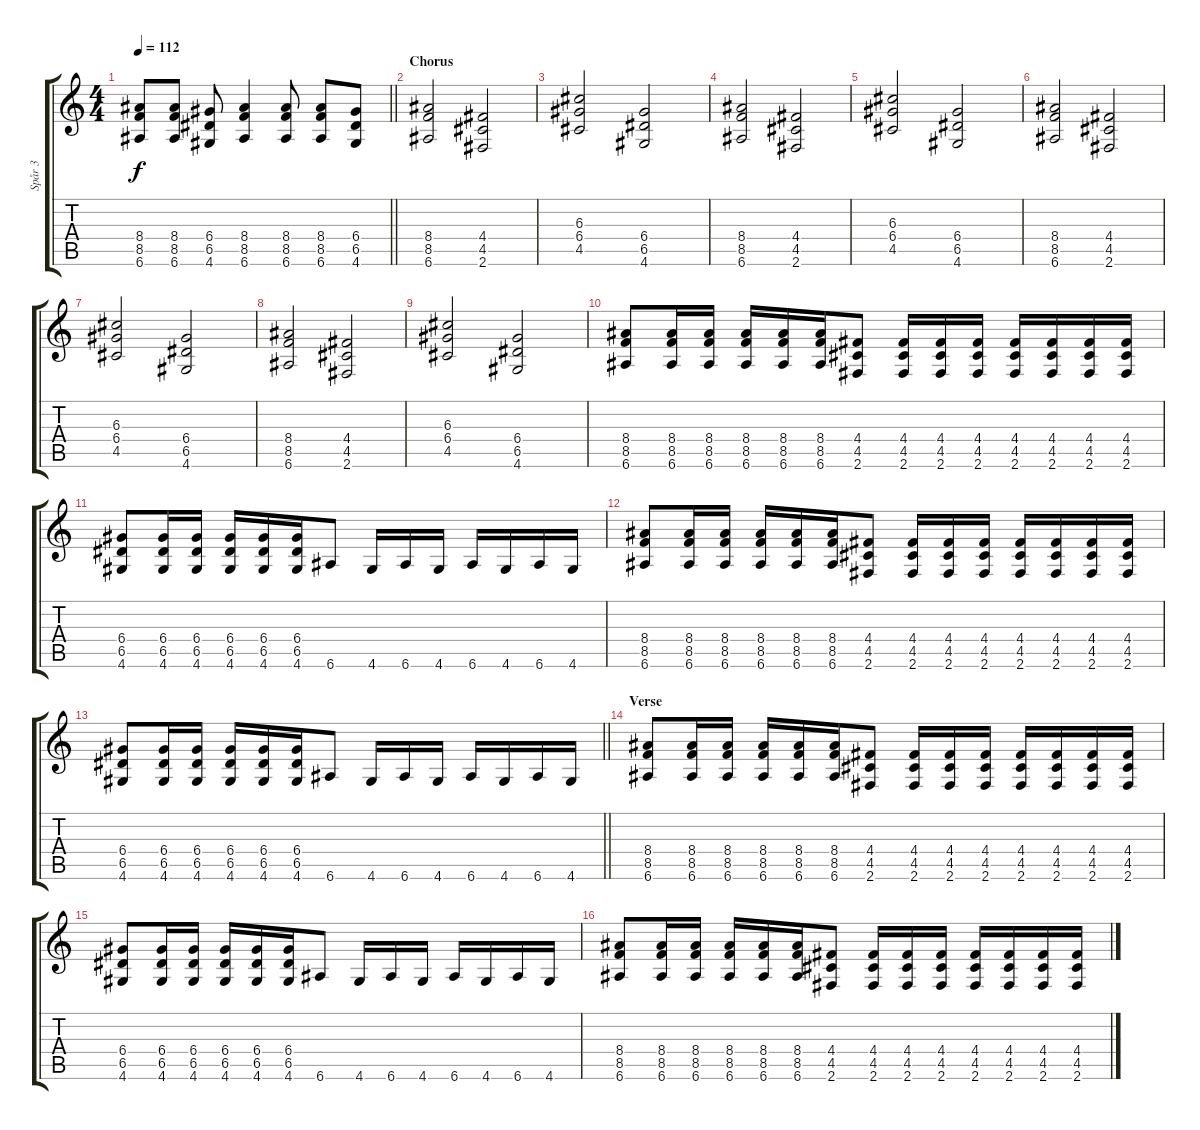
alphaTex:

\track ("Spår 3" "Spår 3") {instrument overdrivenguitar}
\staff {score tabs}
\tuning (E4 B3 G3 D3 A2 E2) {hide}
\ts (4 4)
\tempo 112
\clef g2
\barLineRight lightlight
\ks c
(8.4 8.5 6.6).8{dy f} (8.4 8.5 6.6).8 (6.4 6.5 4.6).8 (8.4 8.5 6.6).4 (8.4 8.5 6.6).8 (8.4 8.5 6.6).8 (6.4 6.5 4.6).8 |
\section ("" "Chorus")
(8.4 8.5 6.6).2 (4.4 4.5 2.6).2 |
(6.3 6.4 4.5).2 (6.4 6.5 4.6).2 |
(8.4 8.5 6.6).2 (4.4 4.5 2.6).2 |
(6.3 6.4 4.5).2 (6.4 6.5 4.6).2 |
(8.4 8.5 6.6).2 (4.4 4.5 2.6).2 |
(6.3 6.4 4.5).2 (6.4 6.5 4.6).2 |
(8.4 8.5 6.6).2 (4.4 4.5 2.6).2 |
(6.3 6.4 4.5).2 (6.4 6.5 4.6).2 |
(8.4 8.5 6.6).8 (8.4 8.5 6.6).16 (8.4 8.5 6.6).16 (8.4 8.5 6.6).16 (8.4 8.5 6.6).16 (8.4 8.5 6.6).16 (4.4 4.5 2.6).8 (4.4 4.5 2.6).16 (4.4 4.5 2.6).16 (4.4 4.5 2.6).16 (4.4 4.5 2.6).16 (4.4 4.5 2.6).16 (4.4 4.5 2.6).16 (4.4 4.5 2.6).16 |
(6.4 6.5 4.6).8 (6.4 6.5 4.6).16 (6.4 6.5 4.6).16 (6.4 6.5 4.6).16 (6.4 6.5 4.6).16 (6.4 6.5 4.6).16 6.6.8 4.6.16 6.6.16 4.6.16 6.6.16 4.6.16 6.6.16 4.6.16 |
(8.4 8.5 6.6).8 (8.4 8.5 6.6).16 (8.4 8.5 6.6).16 (8.4 8.5 6.6).16 (8.4 8.5 6.6).16 (8.4 8.5 6.6).16 (4.4 4.5 2.6).8 (4.4 4.5 2.6).16 (4.4 4.5 2.6).16 (4.4 4.5 2.6).16 (4.4 4.5 2.6).16 (4.4 4.5 2.6).16 (4.4 4.5 2.6).16 (4.4 4.5 2.6).16 |
\barLineRight lightlight
(6.4 6.5 4.6).8 (6.4 6.5 4.6).16 (6.4 6.5 4.6).16 (6.4 6.5 4.6).16 (6.4 6.5 4.6).16 (6.4 6.5 4.6).16 6.6.8 4.6.16 6.6.16 4.6.16 6.6.16 4.6.16 6.6.16 4.6.16 |
\section ("" "Verse")
(8.4 8.5 6.6).8 (8.4 8.5 6.6).16 (8.4 8.5 6.6).16 (8.4 8.5 6.6).16 (8.4 8.5 6.6).16 (8.4 8.5 6.6).16 (4.4 4.5 2.6).8 (4.4 4.5 2.6).16 (4.4 4.5 2.6).16 (4.4 4.5 2.6).16 (4.4 4.5 2.6).16 (4.4 4.5 2.6).16 (4.4 4.5 2.6).16 (4.4 4.5 2.6).16 |
(6.4 6.5 4.6).8 (6.4 6.5 4.6).16 (6.4 6.5 4.6).16 (6.4 6.5 4.6).16 (6.4 6.5 4.6).16 (6.4 6.5 4.6).16 6.6.8 4.6.16 6.6.16 4.6.16 6.6.16 4.6.16 6.6.16 4.6.16 |
(8.4 8.5 6.6).8 (8.4 8.5 6.6).16 (8.4 8.5 6.6).16 (8.4 8.5 6.6).16 (8.4 8.5 6.6).16 (8.4 8.5 6.6).16 (4.4 4.5 2.6).8 (4.4 4.5 2.6).16 (4.4 4.5 2.6).16 (4.4 4.5 2.6).16 (4.4 4.5 2.6).16 (4.4 4.5 2.6).16 (4.4 4.5 2.6).16 (4.4 4.5 2.6).16
